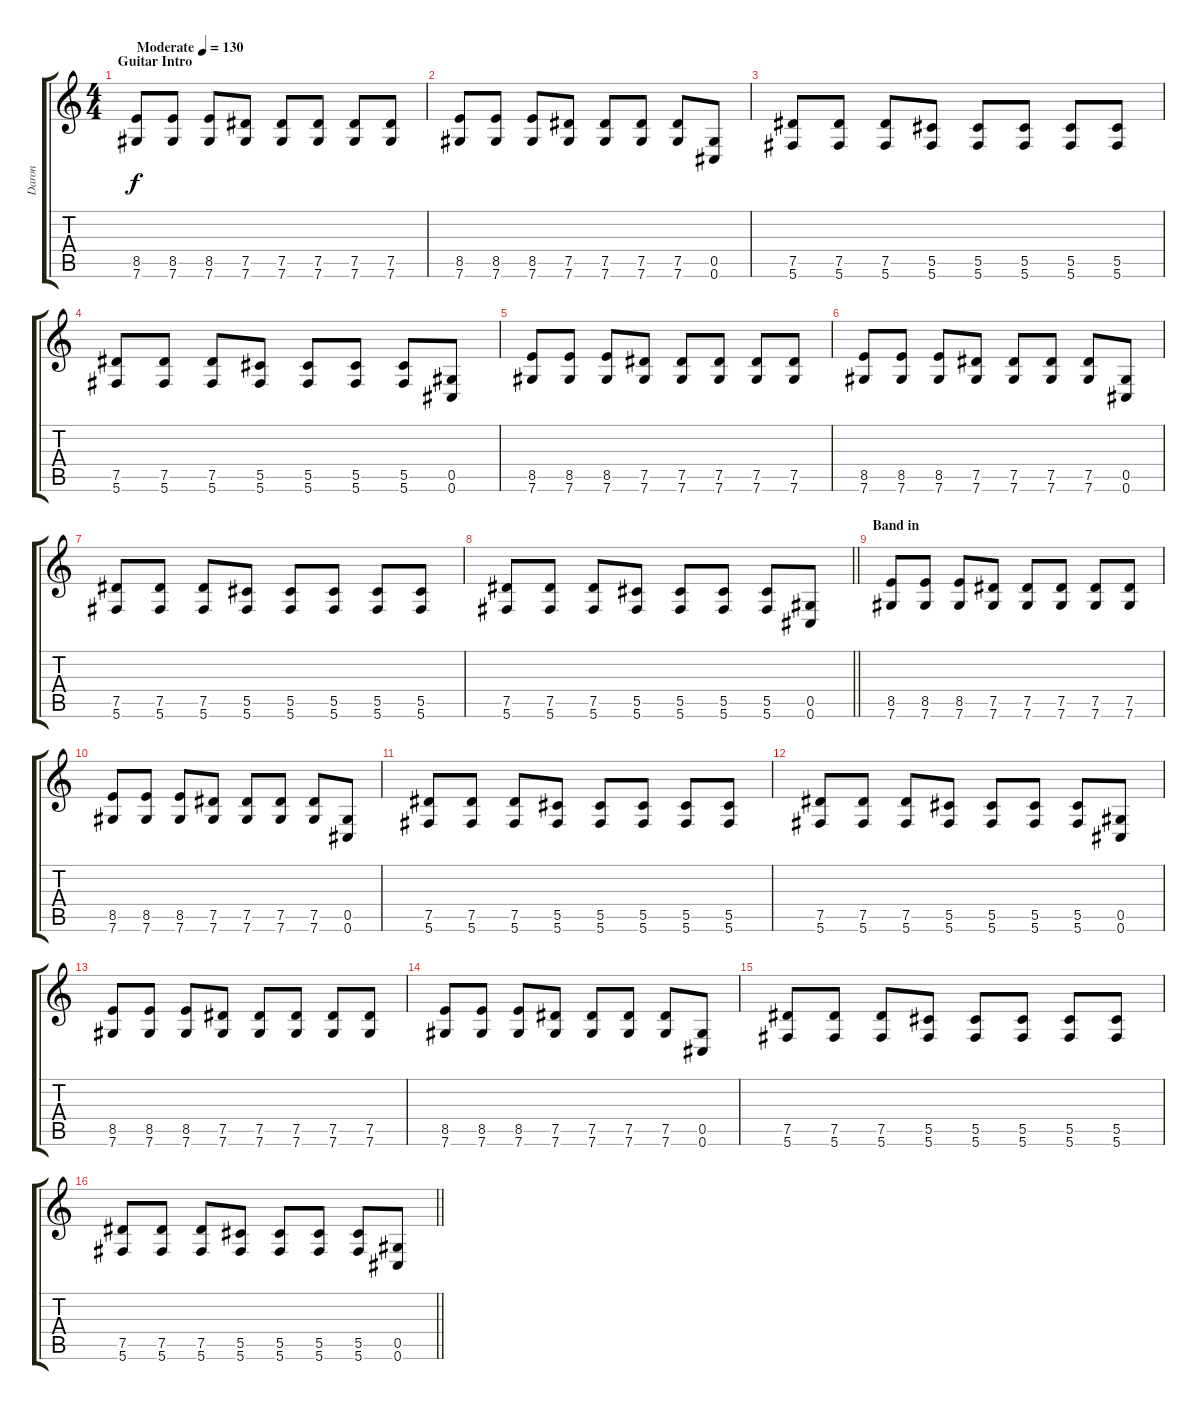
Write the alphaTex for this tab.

\track ("Daron" "Daron") {instrument electricguitarmuted}
\staff {score tabs}
\tuning (Eb4 Bb3 Gb3 Db3 Ab2 Db2) {hide}
\ts (4 4)
\section ("" "Guitar Intro")
\tempo (130 "Moderate")
\clef g2
\ks c
(8.5 7.6).8{dy f instrument electricguitarmuted} (8.5 7.6).8 (8.5 7.6).8 (7.5 7.6).8 (7.5 7.6).8 (7.5 7.6).8 (7.5 7.6).8 (7.5 7.6).8 |
(8.5 7.6).8 (8.5 7.6).8 (8.5 7.6).8 (7.5 7.6).8 (7.5 7.6).8 (7.5 7.6).8 (7.5 7.6).8 (0.5 0.6).8 |
(7.5 5.6).8 (7.5 5.6).8 (7.5 5.6).8 (5.5 5.6).8 (5.5 5.6).8 (5.5 5.6).8 (5.5 5.6).8 (5.5 5.6).8 |
(7.5 5.6).8 (7.5 5.6).8 (7.5 5.6).8 (5.5 5.6).8 (5.5 5.6).8 (5.5 5.6).8 (5.5 5.6).8 (0.5 0.6).8 |
(8.5 7.6).8 (8.5 7.6).8 (8.5 7.6).8 (7.5 7.6).8 (7.5 7.6).8 (7.5 7.6).8 (7.5 7.6).8 (7.5 7.6).8 |
(8.5 7.6).8 (8.5 7.6).8 (8.5 7.6).8 (7.5 7.6).8 (7.5 7.6).8 (7.5 7.6).8 (7.5 7.6).8 (0.5 0.6).8 |
(7.5 5.6).8 (7.5 5.6).8 (7.5 5.6).8 (5.5 5.6).8 (5.5 5.6).8 (5.5 5.6).8 (5.5 5.6).8 (5.5 5.6).8 |
\barLineRight lightlight
(7.5 5.6).8 (7.5 5.6).8 (7.5 5.6).8 (5.5 5.6).8 (5.5 5.6).8 (5.5 5.6).8 (5.5 5.6).8 (0.5 0.6).8 |
\section ("" "Band in")
(8.5 7.6).8 (8.5 7.6).8 (8.5 7.6).8 (7.5 7.6).8 (7.5 7.6).8 (7.5 7.6).8 (7.5 7.6).8 (7.5 7.6).8 |
(8.5 7.6).8 (8.5 7.6).8 (8.5 7.6).8 (7.5 7.6).8 (7.5 7.6).8 (7.5 7.6).8 (7.5 7.6).8 (0.5 0.6).8 |
(7.5 5.6).8 (7.5 5.6).8 (7.5 5.6).8 (5.5 5.6).8 (5.5 5.6).8 (5.5 5.6).8 (5.5 5.6).8 (5.5 5.6).8 |
(7.5 5.6).8 (7.5 5.6).8 (7.5 5.6).8 (5.5 5.6).8 (5.5 5.6).8 (5.5 5.6).8 (5.5 5.6).8 (0.5 0.6).8 |
(8.5 7.6).8 (8.5 7.6).8 (8.5 7.6).8 (7.5 7.6).8 (7.5 7.6).8 (7.5 7.6).8 (7.5 7.6).8 (7.5 7.6).8 |
(8.5 7.6).8 (8.5 7.6).8 (8.5 7.6).8 (7.5 7.6).8 (7.5 7.6).8 (7.5 7.6).8 (7.5 7.6).8 (0.5 0.6).8 |
(7.5 5.6).8 (7.5 5.6).8 (7.5 5.6).8 (5.5 5.6).8 (5.5 5.6).8 (5.5 5.6).8 (5.5 5.6).8 (5.5 5.6).8 |
\barLineRight lightlight
(7.5 5.6).8 (7.5 5.6).8 (7.5 5.6).8 (5.5 5.6).8 (5.5 5.6).8 (5.5 5.6).8 (5.5 5.6).8 (0.5 0.6).8
